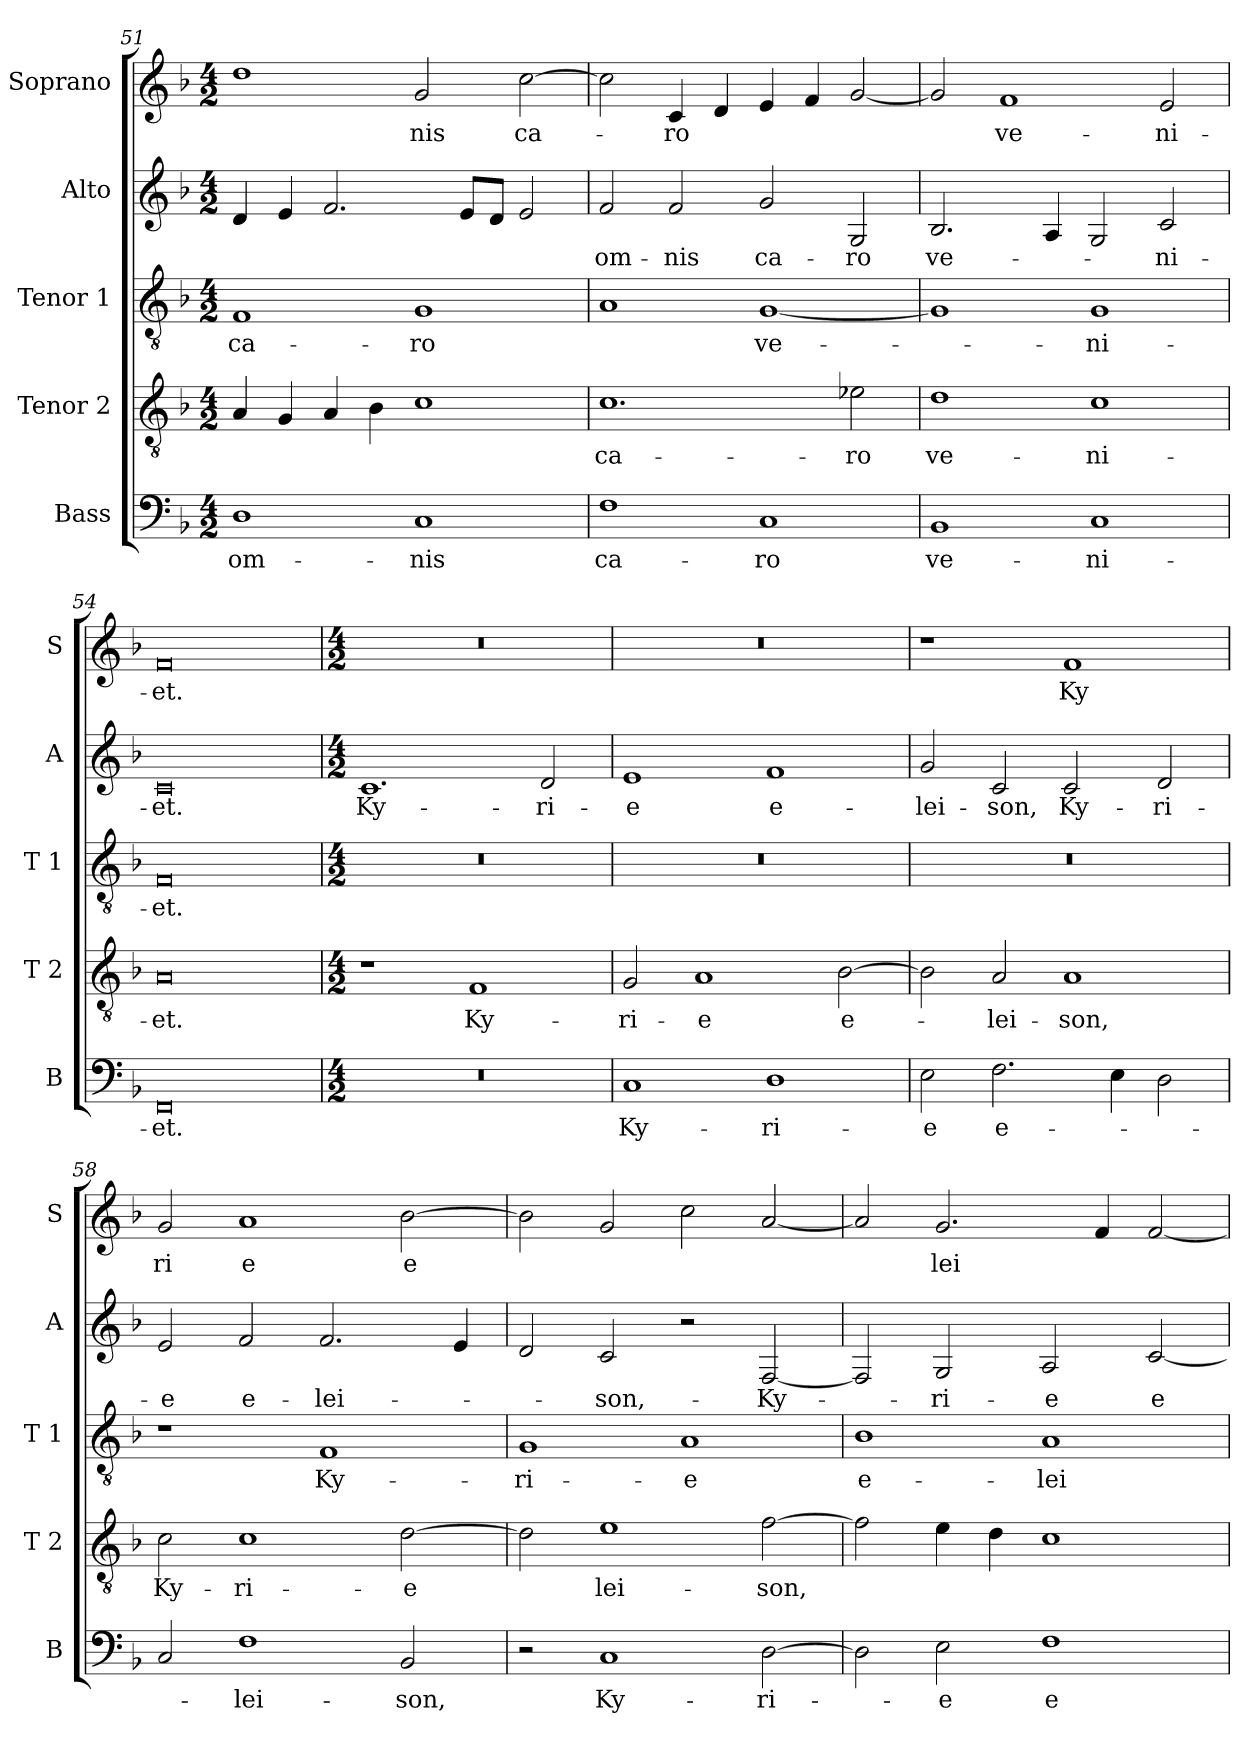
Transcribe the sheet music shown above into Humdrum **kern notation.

**kern	**text	**kern	**text	**kern	**text	**kern	**text	**kern	**text
*part5	*part5	*part4	*part4	*part3	*part3	*part2	*part2	*part1	*part1
*staff5	*staff5	*staff4	*staff4	*staff3	*staff3	*staff2	*staff2	*staff1	*staff1
*I"Bass	*	*I"Tenor 2	*	*I"Tenor 1	*	*I"Alto	*	*I"Soprano	*
*I'B	*	*I'T 2	*	*I'T 1	*	*I'A	*	*I'S	*
!!LO:LB:g=z
*clefF4	*	*clefGv2	*	*clefGv2	*	*clefG2	*	*clefG2	*
*k[b-]	*	*k[b-]	*	*k[b-]	*	*k[b-]	*	*k[b-]	*
*F:	*	*F:	*	*F:	*	*F:	*	*F:	*
*M4/2	*	*M4/2	*	*M4/2	*	*M4/2	*	*M4/2	*
=51	=51	=51	=51	=51	=51	=51	=51	=51	=51
!	!LO:LY:b:cj	!	!	!	!LO:LY:b:cj	!	!	!	!
1D	om-	4A/	.	1F	ca-	4d/	.	1dd	.
.	.	4G/	.	.	.	4e/	.	.	.
.	.	4A/	.	.	.	2.f/	.	.	.
.	.	4B-\	.	.	.	.	.	.	.
!	!LO:LY:b:cj	!	!	!	!LO:LY:b:cj	!	!	!	!LO:LY:b:cj
1C	-nis	1c	.	1G	-ro	.	.	2g/	-nis
.	.	.	.	.	.	8e/L	.	.	.
.	.	.	.	.	.	8d/J	.	.	.
!	!	!	!	!	!	!	!	!	!LO:LY:b:cj
.	.	.	.	.	.	2e/	.	[>2cc\	ca-
=52	=52	=52	=52	=52	=52	=52	=52	=52	=52
!	!LO:LY:b:cj	!	!LO:LY:b:cj	!	!	!	!LO:LY:b:cj	!	!
1F	ca-	1.c	ca-	1A	.	2f/	om-	2cc\]	.
!	!	!	!	!	!	!	!LO:LY:b:cj	!	!LO:LY:b:cj
.	.	.	.	.	.	2f/	-nis	4c/	-ro
.	.	.	.	.	.	.	.	4d/	.
!	!LO:LY:b:cj	!	!	!	!LO:LY:b:cj	!	!LO:LY:b:cj	!	!
1C	-ro	.	.	[<1G	ve-	2g/	ca-	4e/	.
.	.	.	.	.	.	.	.	4f/	.
!	!	!	!LO:LY:b:cj	!	!	!	!LO:LY:b:cj	!	!
.	.	2e-X\	-ro	.	.	2G/	-ro	[<2g/	.
=53	=53	=53	=53	=53	=53	=53	=53	=53	=53
!	!LO:LY:b:cj	!	!LO:LY:b:cj	!	!	!	!LO:LY:b:cj	!	!
1BB-	ve-	1d	ve-	1G]	.	2.B-/	ve-	2g/]	.
!	!	!	!	!	!	!	!	!	!LO:LY:b:cj
.	.	.	.	.	.	.	.	1f	ve-
.	.	.	.	.	.	4A/	.	.	.
!	!LO:LY:b:cj	!	!LO:LY:b:cj	!	!LO:LY:b:cj	!	!	!	!
1C	-ni-	1c	-ni-	1G	-ni-	2G/	.	.	.
!	!	!	!	!	!	!	!LO:LY:b:cj	!	!LO:LY:b:cj
.	.	.	.	.	.	2c/	-ni-	2e/	-ni-
=54	=54	=54	=54	=54	=54	=54	=54	=54	=54
!	!LO:LY:b:rj	!	!LO:LY:b:rj	!	!LO:LY:b:rj	!	!LO:LY:b:rj	!	!LO:LY:b:rj
0FF	-et.	0A	-et.	0F	-et.	0c	-et.	0f	-et.
!!LO:PB:g=z
=55	=55!	=55	=55!	=55	=55!	=55	=55!	=55!	=55!
*M4/2	*	*M4/2	*	*M4/2	*	*M4/2	*	*M4/2	*
!LO:N:vis=1	!	!	!	!LO:N:vis=1	!	!	!LO:LY:b:cj	!LO:N:vis=1	!
0r	.	1r	.	0r	.	1.c	Ky-	0r	.
!	!	!	!LO:LY:b:cj	!	!	!	!	!	!
.	.	1F	Ky-	.	.	.	.	.	.
!	!	!	!	!	!	!	!LO:LY:b:cj	!	!
.	.	.	.	.	.	2d/	-ri-	.	.
=56	=56	=56	=56	=56	=56	=56	=56	=56	=56
!	!LO:LY:b:cj	!	!LO:LY:b:cj	!LO:N:vis=1	!	!	!LO:LY:b:rj	!LO:N:vis=1	!
1C	Ky-	2G/	-ri-	0r	.	1e	-e	0r	.
!	!	!	!LO:LY:b:rj	!	!	!	!	!	!
.	.	1A	-e	.	.	.	.	.	.
!	!LO:LY:b:cj	!	!	!	!	!	!LO:LY:b:rj	!	!
1D	-ri-	.	.	.	.	1f	e-	.	.
!	!	!	!LO:LY:b:cj	!	!	!	!	!	!
.	.	[>2B-\	e-	.	.	.	.	.	.
=57	=57	=57	=57	=57	=57	=57	=57	=57	=57
!	!LO:LY:b:cj	!	!	!LO:N:vis=1	!	!	!LO:LY:b:cj	!	!
2E\	-e	2B-\]	.	0r	.	2g/	-lei-	1r	.
!	!LO:LY:b:cj	!	!LO:LY:b:cj	!	!	!	!LO:LY:b:cj	!	!
2.F\	e-	2A/	-lei-	.	.	2c/	-son,	.	.
!	!	!	!LO:LY:b:cj	!	!	!	!LO:LY:b:cj	!	!LO:LY:b:cj
.	.	1A	-son,	.	.	2c/	Ky-	1f	Ky
4E\	.	.	.	.	.	.	.	.	.
!	!	!	!	!	!	!	!LO:LY:b:cj	!	!
2D\	.	.	.	.	.	2d/	-ri-	.	.
=58	=58	=58	=58	=58	=58	=58	=58	=58	=58
!	!	!	!LO:LY:b:cj	!	!	!	!LO:LY:b:cj	!	!LO:LY:b:cj
2C/	.	2c\	Ky-	1r	.	2e/	-e	2g/	ri
!	!LO:LY:b:cj	!	!LO:LY:b:cj	!	!	!	!LO:LY:b:cj	!	!LO:LY:b:rj
1F	-lei-	1c	-ri-	.	.	2f/	e-	1a	e
!	!	!	!	!	!LO:LY:b:cj	!	!LO:LY:b:cj	!	!
.	.	.	.	1F	Ky-	2.f/	-lei-	.	.
!	!LO:LY:b:cj	!	!LO:LY:b:rj	!	!	!	!	!	!LO:LY:b:rj
2BB-/	-son,	[>2d\	-e	.	.	.	.	[>2b-\	e
.	.	.	.	.	.	4e/	.	.	.
=59	=59	=59	=59	=59	=59	=59	=59	=59	=59
!	!	!	!	!	!LO:LY:b:cj	!	!	!	!
2r	.	2d\]	.	1G	-ri-	2d/	.	2b-\]	.
!	!LO:LY:b:cj	!	!LO:LY:b:cj	!	!	!	!LO:LY:b:cj	!	!
1C	Ky-	1e	lei-	.	.	2c/	-son,-	2g/	.
!	!	!	!	!	!LO:LY:b:rj	!	!	!	!
.	.	.	.	1A	-e	2r	.	2cc\	.
!	!LO:LY:b:cj	!	!LO:LY:b	!	!	!	!LO:LY:b:cj	!	!
[<2D\	-ri-	[<2f\	-son,	.	.	[>2F/	-Ky-	[>2a/	.
!!LO:LB:g=z
=60	=60	=60	=60	=60	=60	=60	=60	=60	=60
!	!	!	!	!	!LO:LY:b:rj	!	!	!	!
2D\]	.	2f\]	.	1B-	e-	2F/]	.	2a/]	.
!	!LO:LY:b:cj	!	!	!	!	!	!LO:LY:b:cj	!	!LO:LY:b:cj
2E\	-e	4e\	.	.	.	2G/	-ri-	2.g/	lei
.	.	4d\	.	.	.	.	.	.	.
!	!LO:LY:b:rj	!	!	!	!LO:LY:b:cj	!	!LO:LY:b:cj	!	!
1F	e-	1c	.	1A	-lei-	2A/	-e	.	.
.	.	.	.	.	.	.	.	4f/	.
!	!	!	!	!	!	!	!LO:LY:b:cj	!	!
.	.	.	.	.	.	[<2c/	e-	[<2f/	.
=	=	=	=	=	=	=	=	=	=
*-	*-	*-	*-	*-	*-	*-	*-	*-	*-
